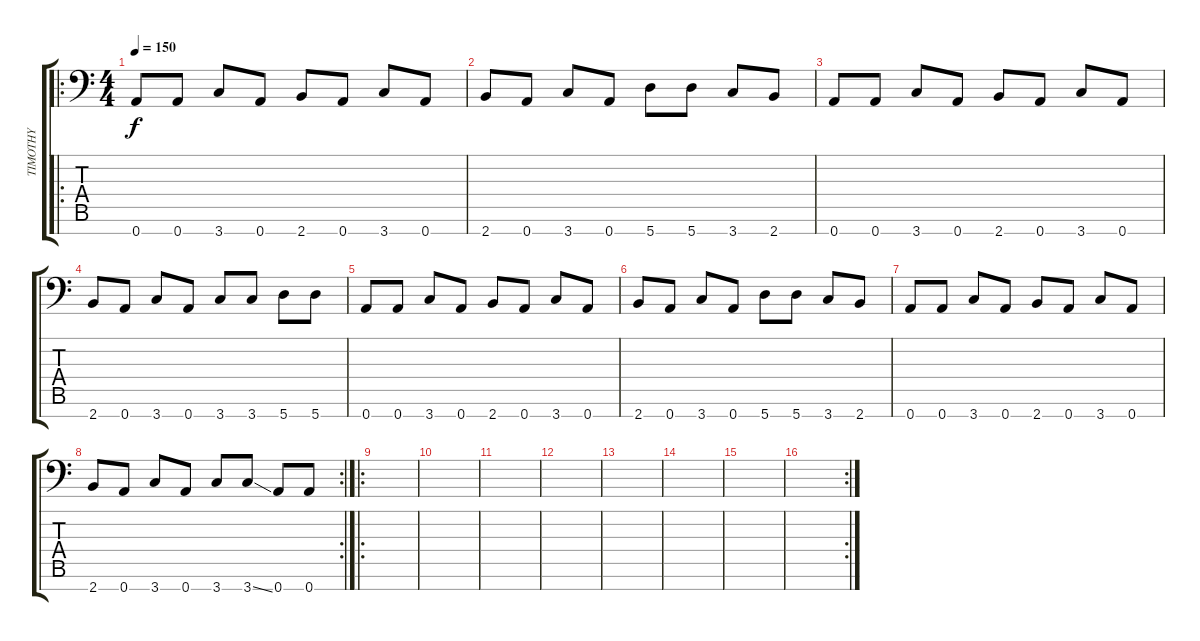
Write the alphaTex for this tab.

\track ("TIMOTHY" "TIMOTHY") {instrument distortionguitar}
\staff {score tabs}
\tuning (D4 A3 F3 C3 G2 D2 A1) {hide}
\ro
\ts (4 4)
\tempo 150
\clef f4
\ks c
0.7.8{dy f} 0.7.8 3.7.8 0.7.8 2.7.8 0.7.8 3.7.8 0.7.8 |
2.7.8 0.7.8 3.7.8 0.7.8 5.7.8 5.7.8 3.7.8 2.7.8 |
0.7.8 0.7.8 3.7.8 0.7.8 2.7.8 0.7.8 3.7.8 0.7.8 |
2.7.8 0.7.8 3.7.8 0.7.8 3.7.8 3.7.8 5.7.8 5.7.8 |
0.7.8 0.7.8 3.7.8 0.7.8 2.7.8 0.7.8 3.7.8 0.7.8 |
2.7.8 0.7.8 3.7.8 0.7.8 5.7.8 5.7.8 3.7.8 2.7.8 |
0.7.8 0.7.8 3.7.8 0.7.8 2.7.8 0.7.8 3.7.8 0.7.8 |
\rc 2
2.7.8 0.7.8 3.7.8 0.7.8 3.7.8 3.7{ss}.8 0.7.8 0.7.8 |
\ro
|
|
|
|
|
|
|
\rc 2
